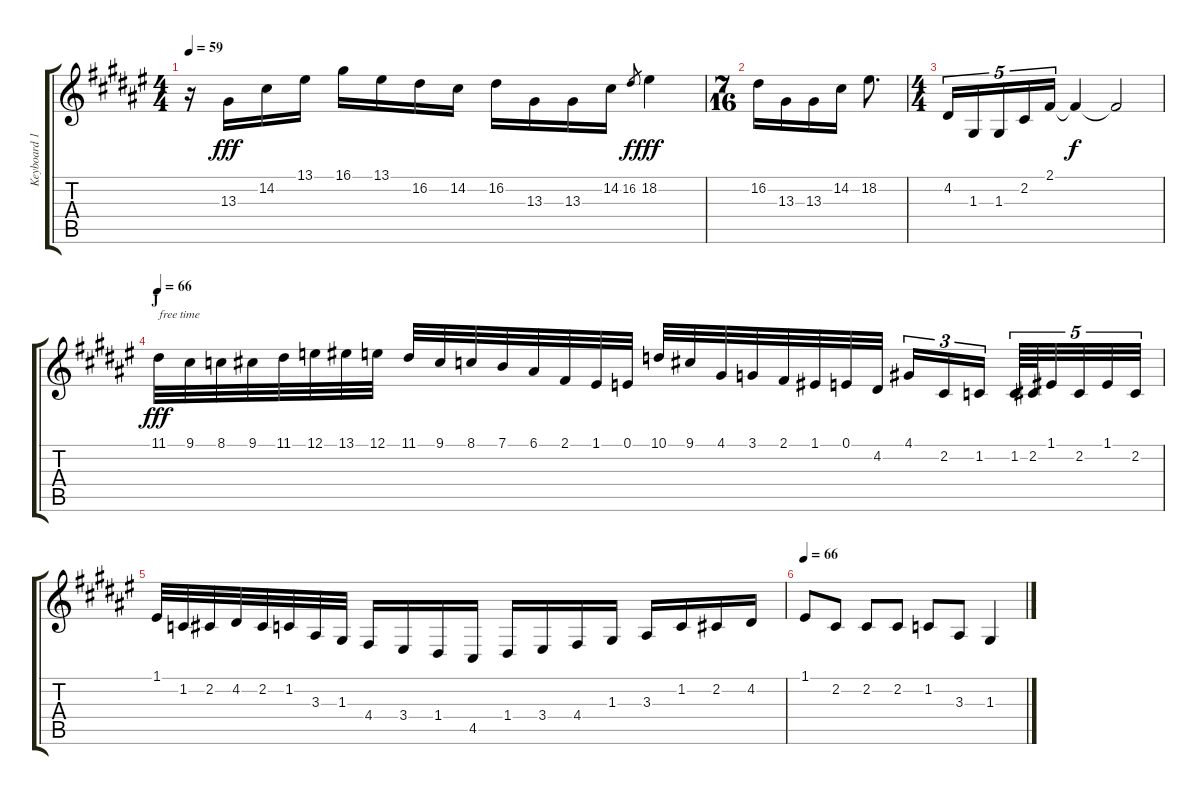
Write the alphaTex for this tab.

\track ("Keyboard 1" "Keyboard 1") {instrument synthstrings1}
\staff {score tabs}
\tuning (E4 B3 G3 D3 A2 E2) {hide}
\ts (4 4)
\tempo 59
\clef g2
\ks f#
r.16{dy f} 13.3.16{dy fff} 14.2.16 13.1.16 16.1.16 13.1.16 16.2.16 14.2.16 16.2.16 13.3.16 13.3.16 14.2.16 16.2.8{gr dy f} 18.2.4{dy fff} |
\ts (7 16)
16.2.16 13.3.16 13.3.16 14.2.16 18.2.8{d} |
\ts (4 4)
4.2.16{tu (5 4)} 1.3.16{tu (5 4)} 1.3.16{tu (5 4)} 2.2.16{tu (5 4)} 2.1.16{tu (5 4)} 2.1{t}.4{dy f} 2.1{t}.2 |
\section ("" "J")
\tempo 66
11.1.32{txt "free time" dy fff} 9.1.32 8.1.32 9.1.32 11.1.32 12.1.32 13.1.32 12.1.32 11.1.32 9.1.32 8.1.32 7.1.32 6.1.32 2.1.32 1.1.32 0.1.32 10.1.32 9.1.32 4.1.32 3.1.32 2.1.32 1.1.32 0.1.32 4.2.32 4.1.16{tu (3 2)} 2.2.16{tu (3 2)} 1.2.16{tu (3 2)} 1.2.64{tu (5 4)} 2.2.64{tu (5 4)} 1.1.32{tu (5 4)} 2.2.32{tu (5 4)} 1.1.32{tu (5 4)} 2.2.32{tu (5 4)} |
1.1.32 1.2.32 2.2.32 4.2.32 2.2.32 1.2.32 3.3.32 1.3.32 4.4.16 3.4.16 1.4.16 4.5.16 1.4.16 3.4.16 4.4.16 1.3.16 3.3.16 1.2.16 2.2.16 4.2.16 |
\tempo 66
1.1.8 2.2.8 2.2.8 2.2.8 1.2.8 3.3.8 1.3.4
